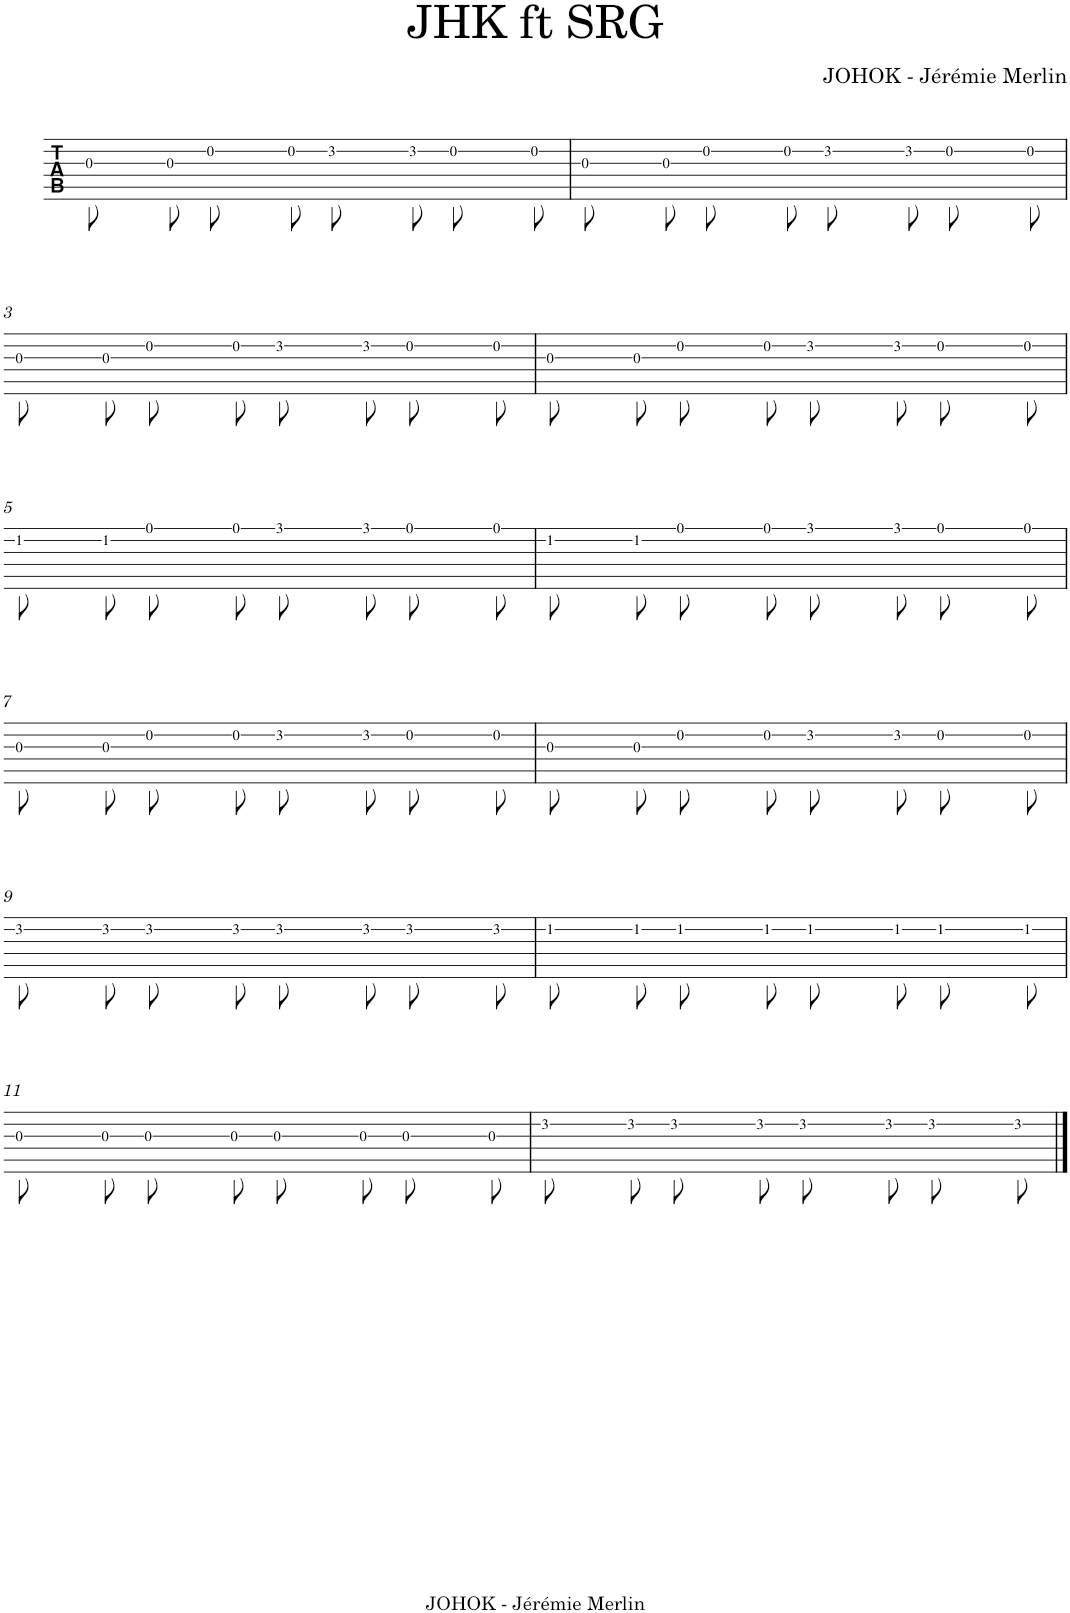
**kern
*part1
*staff1
*I"Guit
*I'Guit
*stria6
*
*k[]
*M12/8
=1
8G\
8r
8G\
8B\
8r
8B\
8d\
8r
8d\
8B\
8r
8B\
=2
8G\
8r
8G\
8B\
8r
8B\
8d\
8r
8d\
8B\
8r
8B\
!!LO:LB:g=z
=3
8G\
8r
8G\
8B\
8r
8B\
8d\
8r
8d\
8B\
8r
8B\
=4
8G\
8r
8G\
8B\
8r
8B\
8d\
8r
8d\
8B\
8r
8B\
!!LO:LB:g=z
=5
8c\
8r
8c\
8e\
8r
8e\
8g\
8r
8g\
8e\
8r
8e\
=6
8c\
8r
8c\
8e\
8r
8e\
8g\
8r
8g\
8e\
8r
8e\
!!LO:LB:g=z
=7
8G\
8r
8G\
8B\
8r
8B\
8d\
8r
8d\
8B\
8r
8B\
=8
8G\
8r
8G\
8B\
8r
8B\
8d\
8r
8d\
8B\
8r
8B\
!!LO:LB:g=z
=9
8d\
8r
8d\
8d\
8r
8d\
8d\
8r
8d\
8d\
8r
8d\
=10
8c\
8r
8c\
8c\
8r
8c\
8c\
8r
8c\
8c\
8r
8c\
!!LO:LB:g=z
=11
8G\
8r
8G\
8G\
8r
8G\
8G\
8r
8G\
8G\
8r
8G\
=12
8d\
8r
8d\
8d\
8r
8d\
8d\
8r
8d\
8d\
8r
8d\
==
*-
